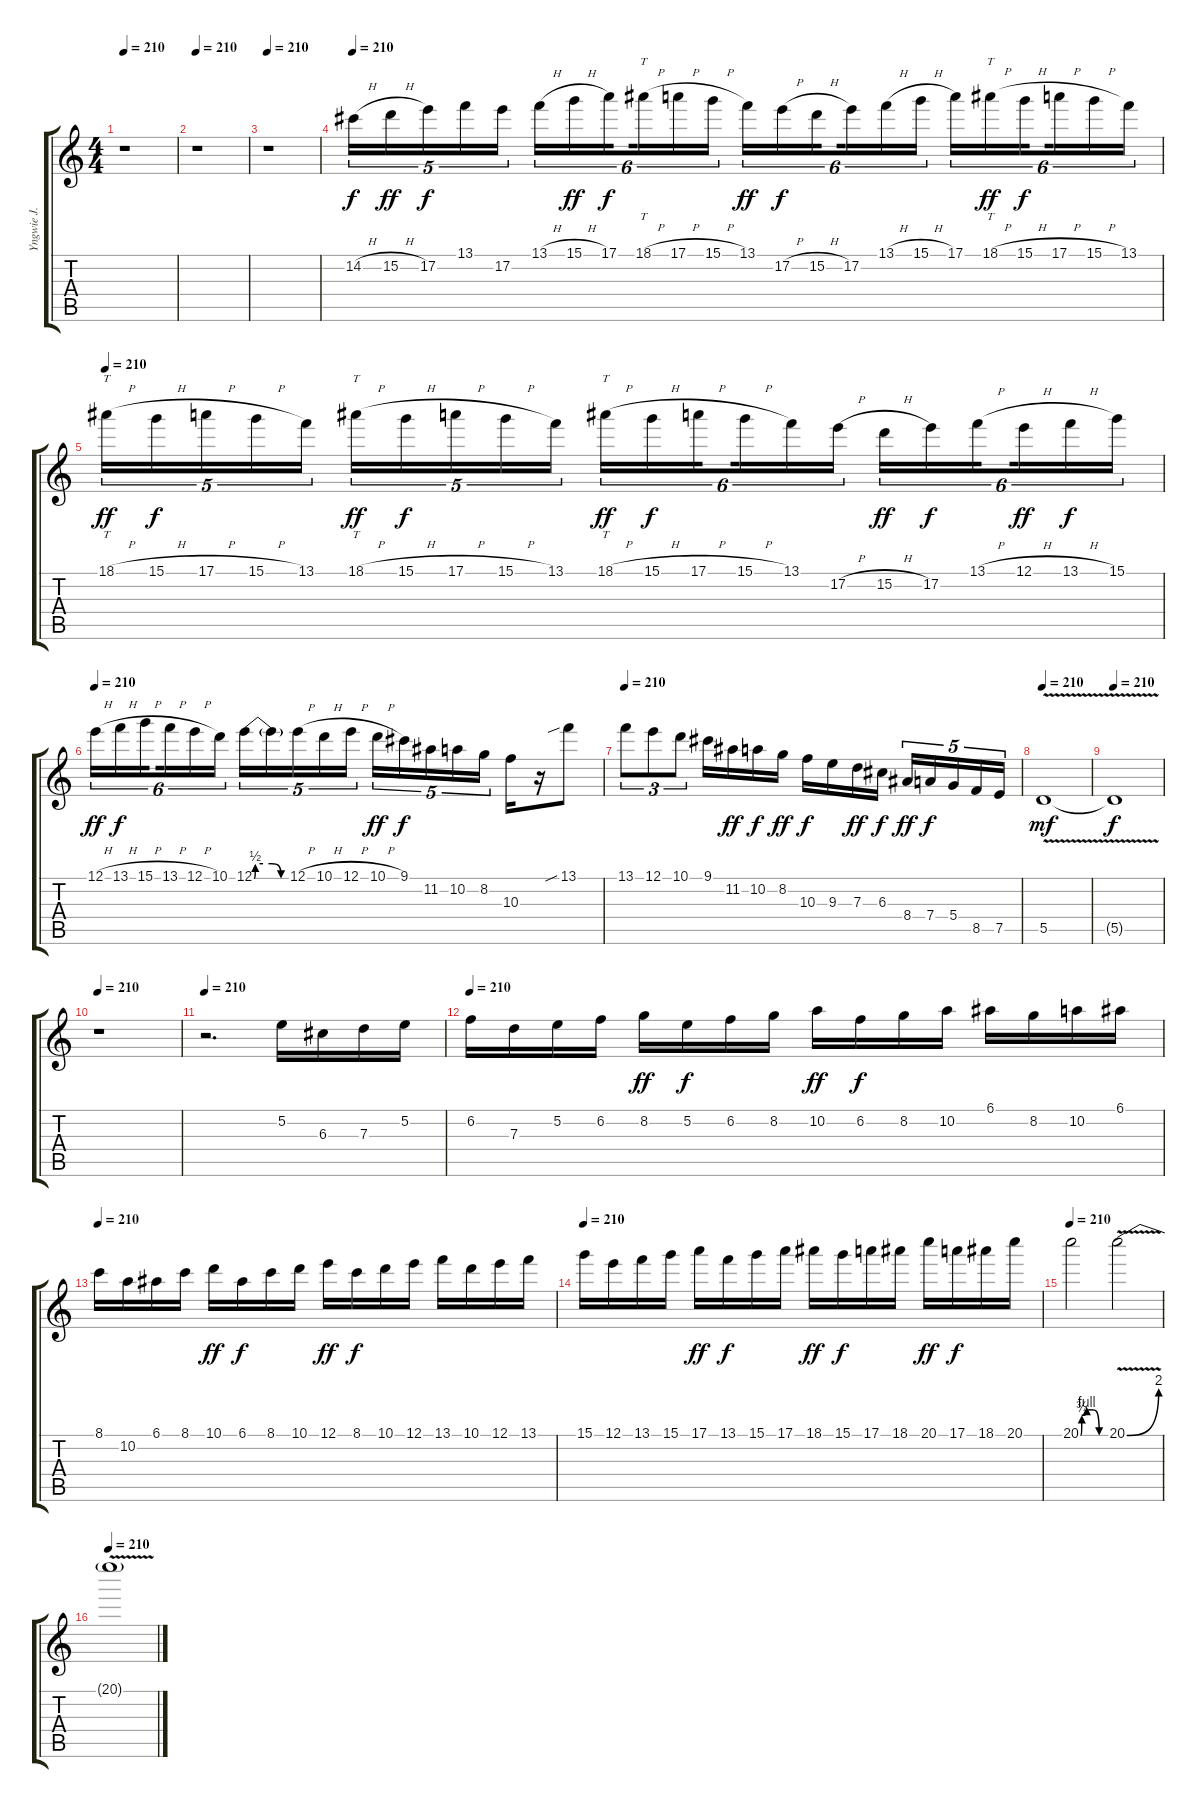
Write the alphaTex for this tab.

\track ("Yngwie J. Malmsteen (Guitar I)" "Yngwie J. ") {instrument overdrivenguitar}
\staff {score tabs}
\tuning (E4 B3 G3 D3 A2 E2) {hide}
\ts (4 4)
\tempo 210
\clef g2
\ks c
r.1{dy f} |
\tempo 210
r.1 |
\tempo 210
r.1 |
\tempo 210
14.2{h}.16{tu (5 4)} 15.2{h}.16{tu (5 4) dy ff} 17.2.16{tu (5 4) dy f} 13.1.16{tu (5 4)} 17.2.16{tu (5 4)} 13.1{h}.16{tu (6 4)} 15.1{h}.16{tu (6 4) dy ff} 17.1.16{tu (6 4) dy f beam splitsecondary} 18.1{h}.16{tt tu (6 4)} 17.1{h}.16{tu (6 4)} 15.1{h}.16{tu (6 4)} 13.1.16{tu (6 4) dy ff} 17.2{h}.16{tu (6 4) dy f} 15.2{h}.16{tu (6 4) beam splitsecondary} 17.2.16{tu (6 4)} 13.1{h}.16{tu (6 4)} 15.1{h}.16{tu (6 4)} 17.1.16{tu (6 4)} 18.1{h}.16{tt tu (6 4) dy ff} 15.1{h}.16{tu (6 4) dy f beam splitsecondary} 17.1{h}.16{tu (6 4)} 15.1{h}.16{tu (6 4)} 13.1.16{tu (6 4)} |
\tempo 210
18.1{h}.16{tt tu (5 4) dy ff} 15.1{h}.16{tu (5 4) dy f} 17.1{h}.16{tu (5 4)} 15.1{h}.16{tu (5 4)} 13.1.16{tu (5 4)} 18.1{h}.16{tt tu (5 4) dy ff} 15.1{h}.16{tu (5 4) dy f} 17.1{h}.16{tu (5 4)} 15.1{h}.16{tu (5 4)} 13.1.16{tu (5 4)} 18.1{h}.16{tt tu (6 4) dy ff} 15.1{h}.16{tu (6 4) dy f} 17.1{h}.16{tu (6 4) beam splitsecondary} 15.1{h}.16{tu (6 4)} 13.1.16{tu (6 4)} 17.2{h}.16{tu (6 4)} 15.2{h}.16{tu (6 4) dy ff} 17.2.16{tu (6 4) dy f} 13.1{h}.16{tu (6 4) beam splitsecondary} 12.1{h}.16{tu (6 4) dy ff} 13.1{h}.16{tu (6 4) dy f} 15.1.16{tu (6 4)} |
\tempo 210
12.1{h}.16{tu (6 4) dy ff} 13.1{h}.16{tu (6 4) dy f} 15.1{h}.16{tu (6 4) beam splitsecondary} 13.1{h}.16{tu (6 4)} 12.1{h}.16{tu (6 4)} 10.1.16{tu (6 4)} 12.1{be (custom 0 0 2 2 15 2 30 2 45 0 60 0)}.16{tu (5 4)} 12.1{t}.16{tu (5 4)} 12.1{h}.16{tu (5 4)} 10.1{h}.16{tu (5 4)} 12.1{h}.16{tu (5 4)} 10.1{h}.16{tu (5 4) dy ff} 9.1.16{tu (5 4) dy f} 11.2.16{tu (5 4)} 10.2.16{tu (5 4)} 8.2.16{tu (5 4)} 10.3.16 r.16 13.1{sib}.8 |
\tempo 210
13.1.8{tu (3 2)} 12.1.8{tu (3 2)} 10.1.8{tu (3 2)} 9.1.16 11.2.16{dy ff} 10.2.16{dy f} 8.2.16{dy ff} 10.3.16{dy f} 9.3.16 7.3.16{dy ff} 6.3.16{dy f} 8.4.16{tu (5 4) dy ff} 7.4.16{tu (5 4) dy f} 5.4.16{tu (5 4)} 8.5.16{tu (5 4)} 7.5.16{tu (5 4)} |
\tempo 210
5.5{v}.1{dy mf} |
\tempo 210
5.5{t}.1{dy f} |
\tempo 210
r.1 |
\tempo 210
r.2{d} 5.2.16 6.3.16 7.3.16 5.2.16 |
\tempo 210
6.2.16 7.3.16 5.2.16 6.2.16 8.2.16{dy ff} 5.2.16{dy f} 6.2.16 8.2.16 10.2.16{dy ff} 6.2.16{dy f} 8.2.16 10.2.16 6.1.16 8.2.16 10.2.16 6.1.16 |
\tempo 210
8.1.16 10.2.16 6.1.16 8.1.16 10.1.16{dy ff} 6.1.16{dy f} 8.1.16 10.1.16 12.1.16{dy ff} 8.1.16{dy f} 10.1.16 12.1.16 13.1.16 10.1.16 12.1.16 13.1.16 |
\tempo 210
15.1.16 12.1.16 13.1.16 15.1.16 17.1.16{dy ff} 13.1.16{dy f} 15.1.16 17.1.16 18.1.16{dy ff} 15.1.16{dy f} 17.1.16 18.1.16 20.1.16{dy ff} 17.1.16{dy f} 18.1.16 20.1.16 |
\tempo 210
20.1{be (custom 0 0 3 3 15 4 30 4 45 0 60 0)}.2 20.1{be (bend 0 0 60 8) v}.2 |
\tempo 210
20.1{t}.1
